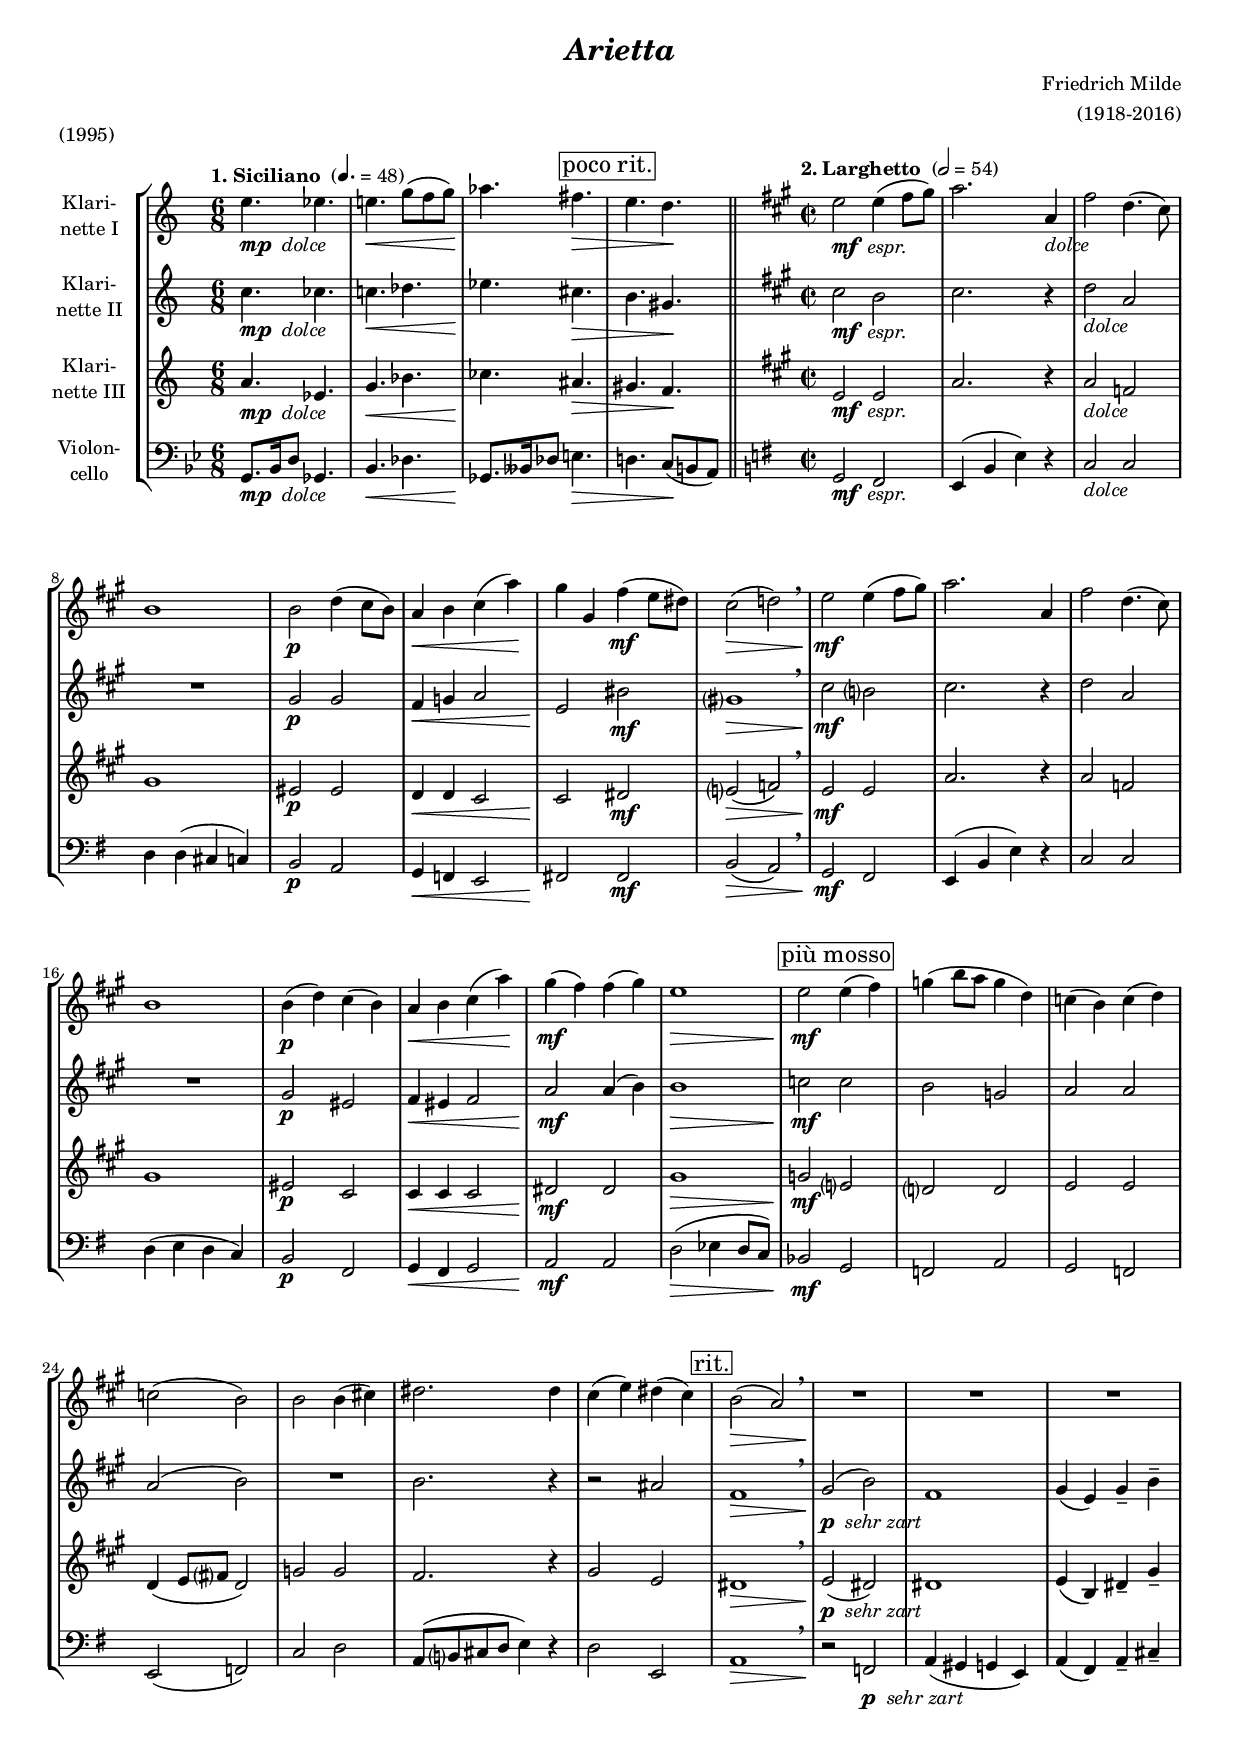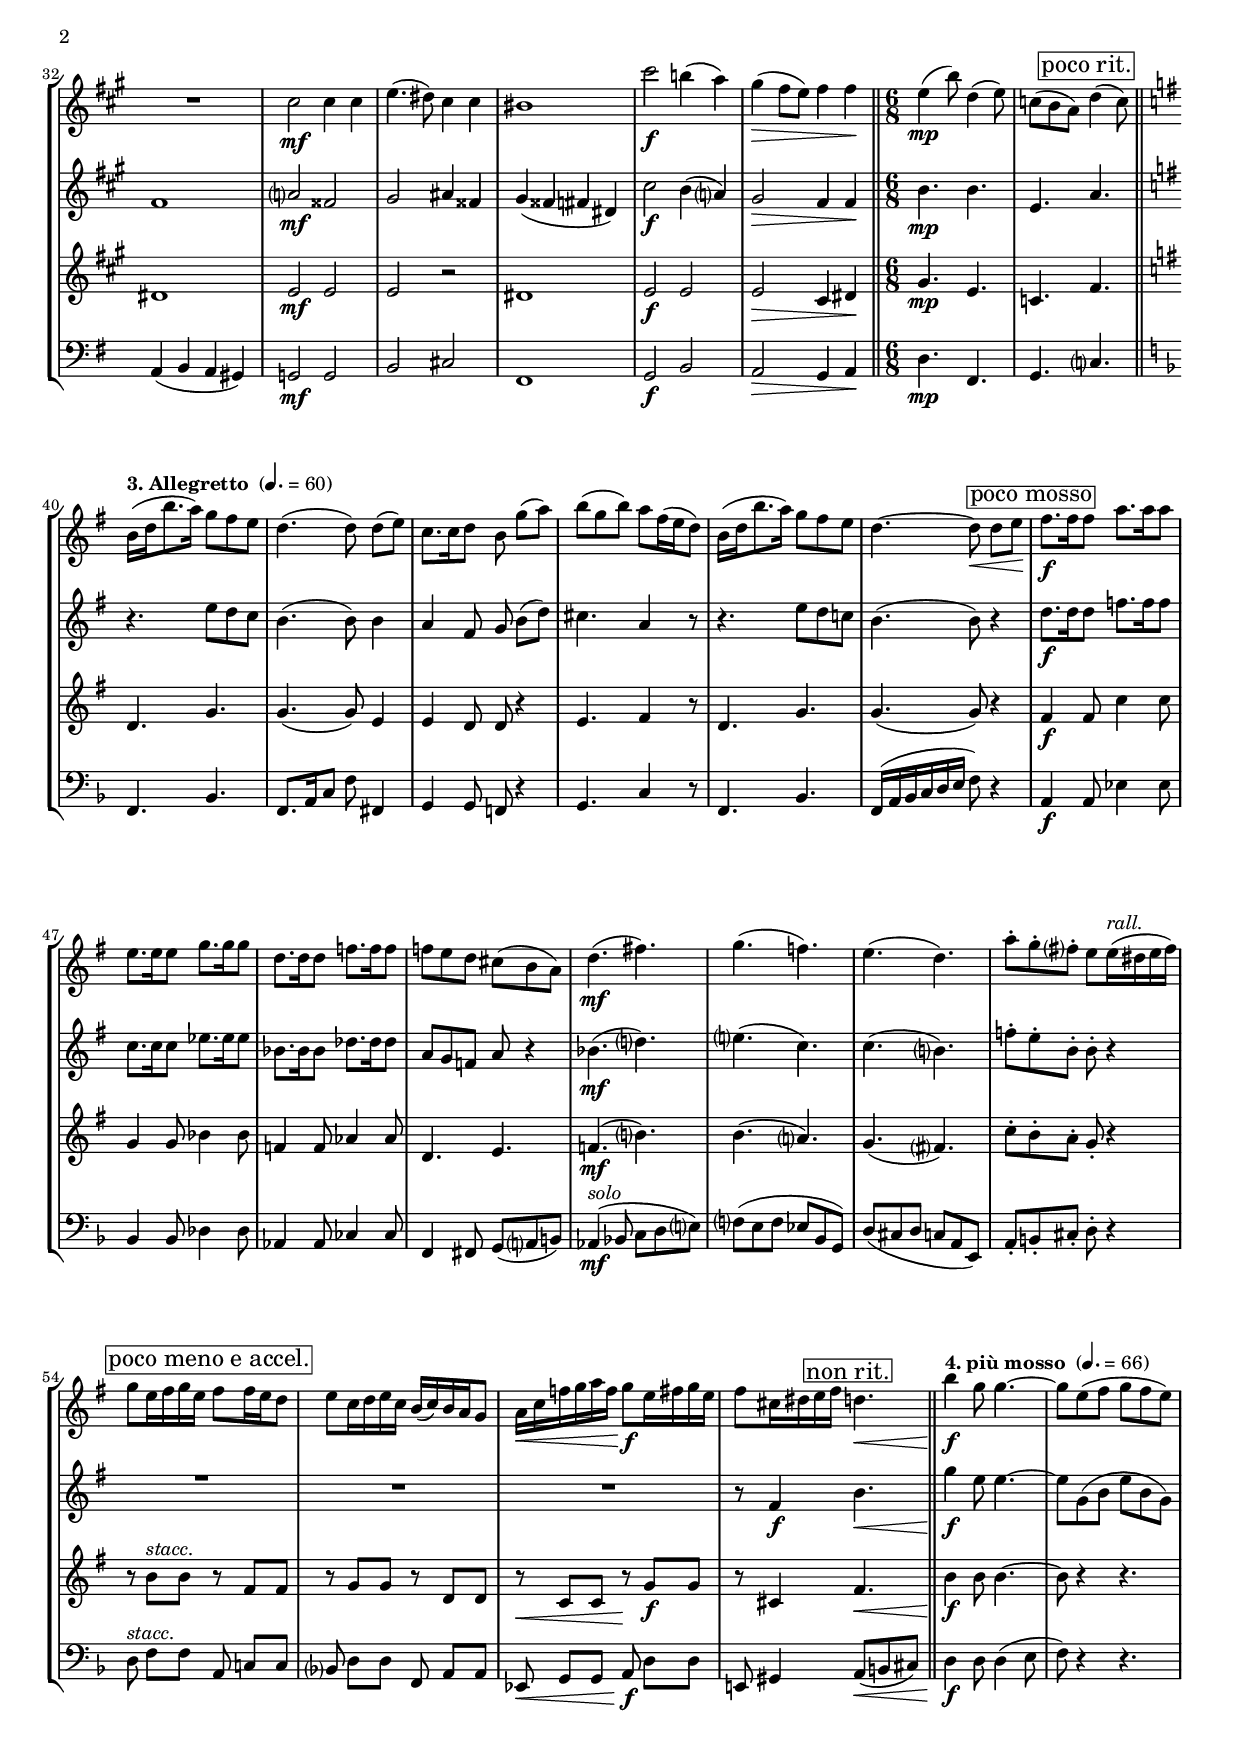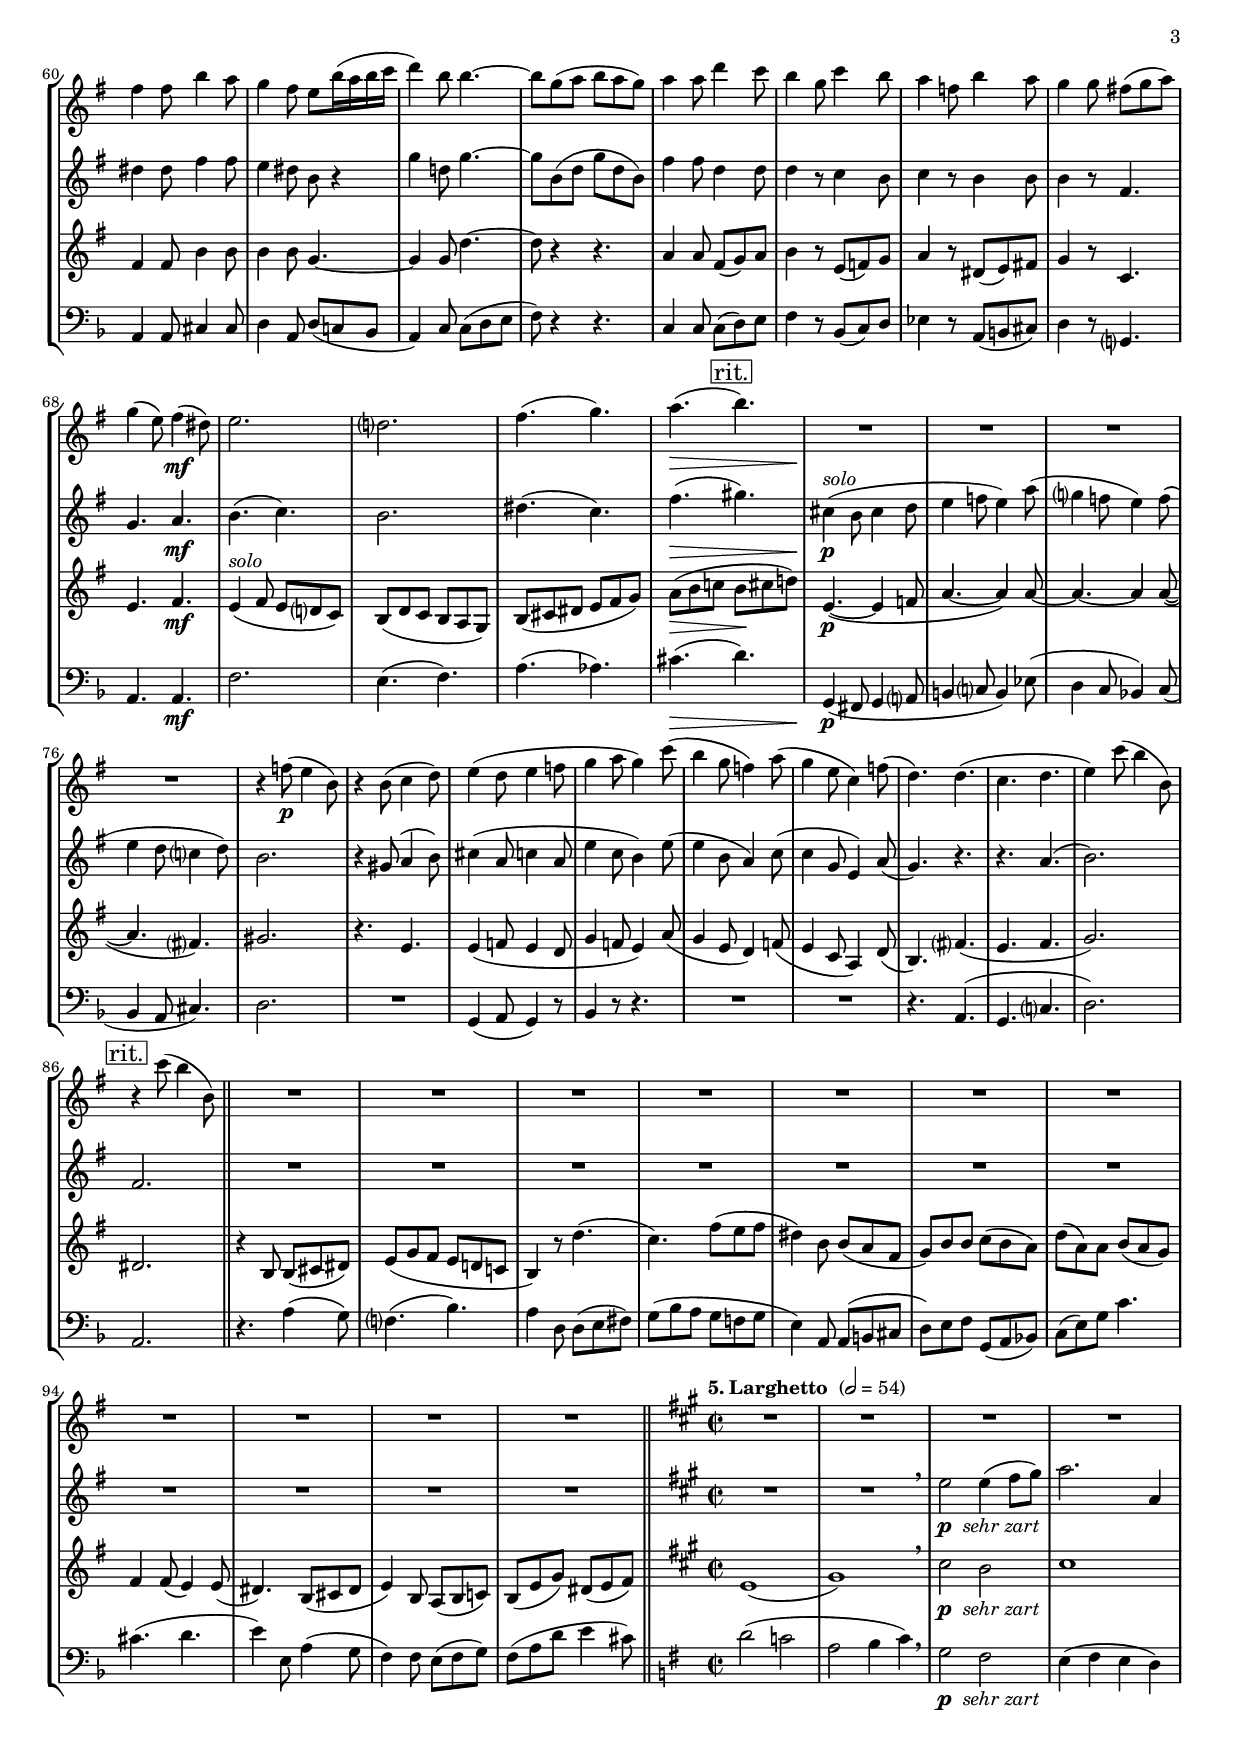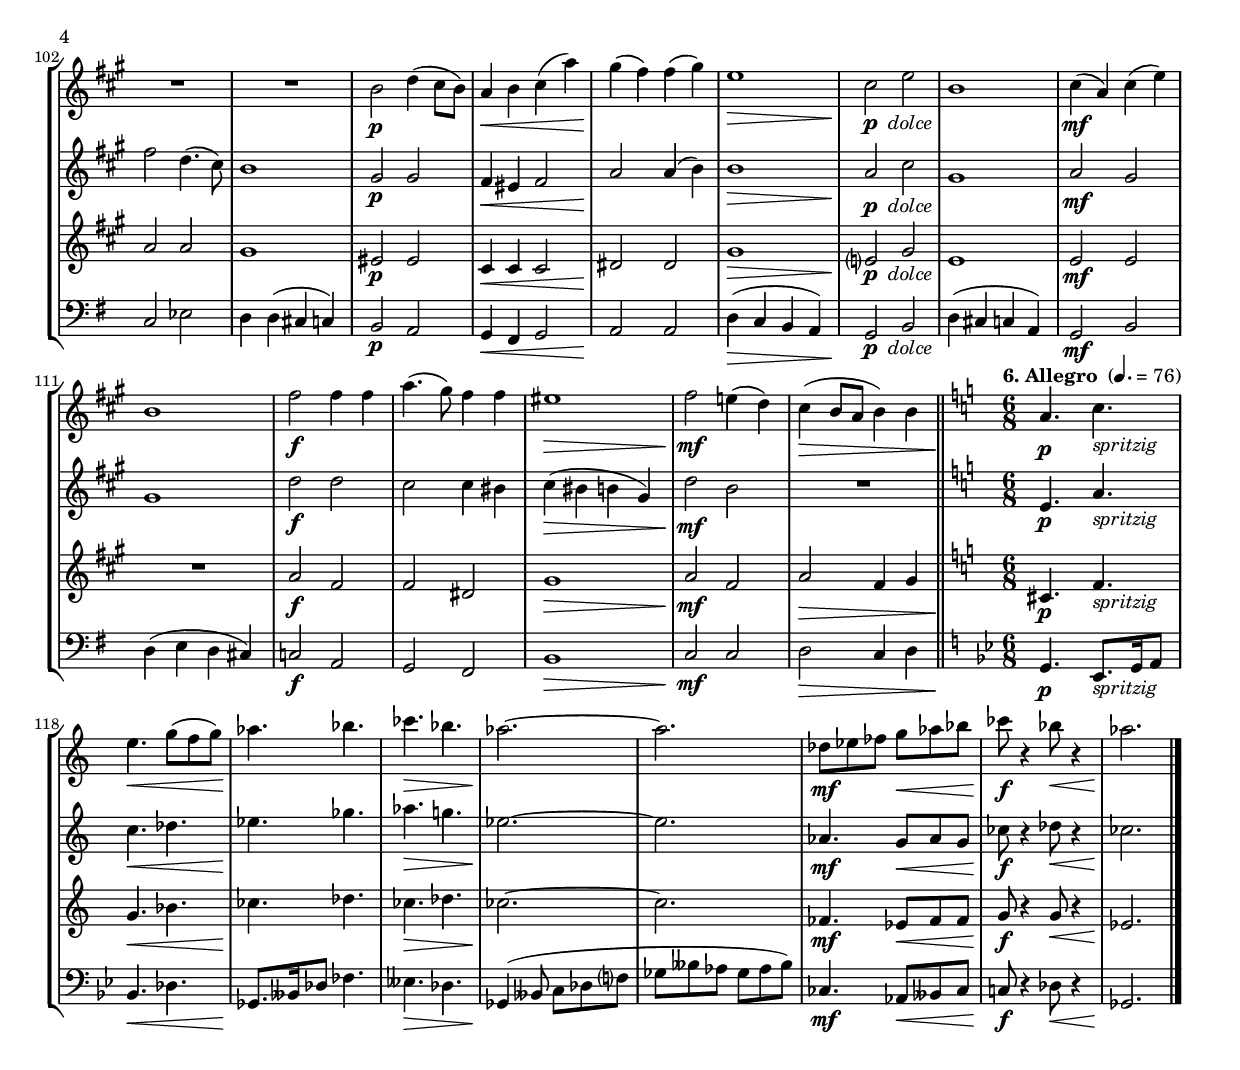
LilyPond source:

\version "2.18.2"
\include "deutsch.ly"
  
#(set-global-staff-size 16.725)

\header {
  title     = \markup \bold \italic "Arietta"
  composer  = "Friedrich Milde"
  arranger  = "(1918-2016)"
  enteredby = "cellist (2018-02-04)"
  piece     = "(1995)"
}

voiceconsts = {
  \key c \major
  \clef "treble"
%  \numericTimeSignature
  \compressFullBarRests
  % Set default beaming for all staves
% \set Timing.beamExceptions = #'()
% \set Timing.baseMoment     = #(ly:make-moment 1 4)
% \set Timing.beatStructure  = #'(1 1 1)
}

micl = "clarinet"
mifl = "flute"
miob = "oboe"
mifh = "french horn"
misx = "tenor sax"
mist = "string ensemble 1"
miba = "cello"

dolc  = \markup \italic "dolce"
mfesp = \markup { \dynamic mf \italic " espr." }
mpdol = \markup { \dynamic mp \italic " dolce" }
nrit  = \mark \markup \box "non rit."
pdol  = \markup { \dynamic p \italic " dolce" }
pimo  = \mark \markup \box "più mosso"
pmea  = \mark \markup \box "poco meno e accel."
pomo  = \mark \markup \box "poco mosso"
prit  = \mark \markup \box "poco rit."
psz   = \markup { \dynamic p \italic " sehr zart" }
rall  = \markup \italic "rall."
rit   = \mark \markup \box "rit."
solo  = \markup \italic "solo"
sprt  = \markup \italic "spritzig"
stacc = \markup \italic "stacc."

introa = {           \tempo "1. Siciliano "   4.=48 \time 6/8 }
introb = { \bar "||" \tempo "2. Larghetto "    2=54 \key a \major \time 2/2 }
introc = { \bar "||" \tempo "3. Allegretto "  4.=60 \key g \major }
introd = { \bar "||" \tempo "4. più mosso "   4.=66 }
introe = { \bar "||" \tempo "5. Larghetto "    2=54 \key a \major \time 2/2 }
introf = { \bar "||" \tempo "6. Allegro "     4.=76 \key a \minor \time 6/8 }

va = \relative c'' {
  \voiceconsts

  \introa
  e4._\mpdol es
  e!\< g8( f g)\!
  as4. fis\> \prit
  e d\!
  \introb
  e2_\mfesp e4( fis8 gis)
  a2. a,4_\dolc
  fis'2 d4.( cis8)
  h1

  h2\p d4( cis8 h)
  a4\< h cis( a')\!
  gis gis, fis'(\mf e8 dis)
  cis2(\> d!) \breathe
  e\!\mf e4( fis8 gis)
  a2. a,4
  fis'2 d4.( cis8)
  h1
  h4(\p d) cis( h)

  a\< h cis( a')\!
  gis(\mf fis) fis( gis)
  e1\>
  e2\!\mf \pimo e4( fis)
  g( h8 a g4 d)
  c( h) c( d)
  c2( h)
  h h4( cis!)
  dis2. dis4

  cis( e) dis( cis) \rit
  h2(\> a) \breathe
  R1*4\!
  cis2\mf cis4 cis
  e4.( dis8) cis4 cis
  his1

  cis'2\f h!4( a)
  gis(\> fis8 e) fis4 fis\! \bar "||" \time 6/8
  e(\mp h'8) d,4( e8)
  c( h a) \prit d4( c8)
  \introc
  h16( d h'8. a16) g8 fis e
  d4.( d8) d[( e)]
  c8. c16 d8 h g'[( a)]

  h( g h) a fis16( e d8)
  h16( d h'8. a16) g8 fis e
  d4.~ d8\< d[ e]\! \pomo
  fis8.\f fis16 fis8 a8. a16 a8
  e8. e16 e8 g8. g16 g8
  d8. d16 d8 f8. f16 f8
  f e d cis( h a)

  d4.(\mf fis!)
  g( f)
  e( d)
  a'8-. g-. fis?-. e e16(^\rall dis e fis)
  g8 e16 fis g e \pmea fis8 fis16 e d8
  e c16 d e c h( c) h a g8

  a16\< c f g a f\! g8\f e16 fis g e
  fis8 cis16 dis e fis \nrit d4.\<
  
  \introd
  h'4\!\f g8 g4.~
  g8 e( fis g fis e)
  fis4 fis8 h4 a8
  g4 fis8 e h'16( a h c
  d4) h8 h4.~

  h8 g( a h a g)
  a4 a8 d4 c8
  h4 g8 c4 h8
  a4 f8 h4 a8
  g4 g8 fis!( g a)
  g4( e8) fis4(\mf dis8)
  e2.
  d?

  fis4.( g)
  a(\> \rit h)
  R2.*4\!
  r4 f8(\p e4 h8)
  r4 h8( c4 d8)

  e4( d8 e4 f8
  g4 a8 g4) c8(
  h4 g8 f4) a8(
  g4 e8 c4) f8(
  d4.) d(
  c d
  e4) c'8( h4 h,8) \rit
  r4 c'8( h4 h,8) \bar "||"
  R2.*11

  \introe
  R1*6
  h2\p d4( cis8 h)
  a4\< h cis( a')
  gis(\! fis) fis( gis)

  e1\>
  cis2\!_\pdol e
  h1
  cis4(\mf a) cis( e)
  h1
  fis'2\f fis4 fis
  a4.( gis8) fis4 fis
  eis1\>
  fis2\!\mf e!4( d)
  cis(\> h8 a h4) h

  \introf
  a4.\!\p c_\sprt
  e\< g8( f g)
  as4.\! b
  ces\> b
  as2.~\!
  as
  des,8\mf es fes g\< as b
  ces\!\f r4 b8\< r4
  as2.\! \bar "|."
}

vb = \relative c'' {
  \voiceconsts

  \introa
  c4._\mpdol ces
  c!\< des
  es\! cis\> \prit
  h gis\!
  \introb
  cis2_\mfesp h
  cis2. r4
  d2_\dolc a
  R1

  gis2\p gis
  fis4\< g a2
  e\! his'\mf
  gis?1\> \breathe
  cis2\!\mf h?
  cis2. r4
  d2 a
  R1
  gis2\p eis

  fis4\< eis fis2
  a\!\mf a4( h)
  h1\>
  c2\!\mf \pimo c
  h g
  a a
  a( h)
  R1
  h2. r4

  r2 ais \rit
  fis1\> \breathe
  gis2(\!_\psz h)
  fis1
  gis4( e) gis-- h--
  fis1
  a?2\mf fisis
  gis ais4 fisis
  gis( fisis fis dis)

  cis'2\f h4( a?)
  gis2\> fis4 fis\! \bar "||" \time 6/8
  h4.\mp h
  e, \prit a
  \introc
  r e'8 d c
  h4.( h8) h4
  a fis8 g h[( d)]

  cis4. a4 r8
  r4. e'8 d c!
  h4.( h8) r4 \pomo
  d8.\f d16 d8 f8. f16 f8
  c8. c16 c8 es8. es16 es8
  b8. b16 b8 des8. des16 des8
  a g f a r4

  b4.(\mf d?)
  e?( c)
  c( h?)
  f'8-. e-. h-. h-. r4
  << R2. \\ { s4. \pmea s } >>
  R2.*2
  r8 fis4\f \nrit h4.\<

  \introd
  g'4\!\f e8 e4.~
  e8 g,( h e h g)
  dis'4 dis8 fis4 fis8
  e4 dis8 h r4
  g' d!8 g4.~

  g8 h,( d g d h)
  fis'4 fis8 d4 d8
  d4 r8 c4 h8
  c4 r8 h4 h8
  h4 r8 fis4.
  g a\mf
  h( c)
  h2.

  dis4.( c)
  fis(\> \rit gis)
  cis,4(\p^\solo h8 cis4 d8
  e4 f8 e4) a8(
  g?4 f8 e4) f8(
  e4 d8 c?4 d8)
  h2.
  r4 gis8( a4 h8)

  cis4( a8 c4 a8
  e'4 c8 h4) e8(
  e4 h8 a4) c8(
  c4 g8 e4) a8(
  g4.) r
  r a(
  h2.) \rit
  fis \bar "||"
  R2.*11

  \introe
  R1*2 \breathe
  e'2_\psz e4( fis8 gis)
  a2. a,4
  fis'2 d4.( cis8)
  h1
  gis2\p gis
  fis4\< eis fis2
  a\! a4( h)

  h1\>
  a2\!_\pdol cis
  gis1
  a2\mf gis
  gis1
  d'2\f d
  cis cis4 his
  cis(\> his h gis)
  d'2\!\mf h
  R1

  \introf
  e,4.\p a_\sprt
  c\< des
  es\! ges
  as\> g!
  es2.~\!
  es
  as,4.\mf g8\< as g
  ces\!\f r4 des8\< r4
  ces2.\! \bar "|."
}

vc = \relative c'' {
  \voiceconsts

  \introa
  a4._\mpdol es
  g\< b
  ces\! ais\> \prit
  gis f\!
  \introb
  e2_\mfesp e
  a2. r4
  a2_\dolc f
  gis1

  eis2\p eis
  d4\< d cis2
  cis\! dis\mf
  e?(\> f) \breathe
  e\!\mf e
  a2. r4
  a2 f
  gis1
  eis2\p cis

  cis4\< cis cis2
  dis\!\mf dis
  gis1\>
  g!2\!\mf \pimo e?
  d? d
  e e
  d4( e8 fis? d2)
  g g
  fis2. r4

  gis2 e \rit
  dis1\> \breathe
  e2(\!_\psz dis)
  dis1
  e4( h) dis-- gis--
  dis1
  e2\mf e
  e r
  dis1

  e2\f e
  e\> cis4 dis\! \bar "||" \time 6/8
  gis4.\mp e
  c \prit fis
  \introc
  d g
  g( g8) e4
  e d8 d r4

  e4. fis4 r8
  d4. g
  g( g8) r4 \pomo
  fis\f fis8 c'4 c8
  g4 g8 b4 b8
  f4 f8 as4 as8
  d,4. e

  f(\mf h?)
  h( a?)
  g( fis?)
  c'8-. h-. a-. g-. r4
  r8 h^\stacc h \pmea r fis fis
  r g g r d d

  r\< c c r\! g'\f g
  r cis,4 \nrit fis4.\<
  \introd
  h4\!\f h8 h4.~
  h8 r4 r4.
  fis4 fis8 h4 h8
  h4 h8 g4.~
  g4 g8 d'4.~

  d8 r4 r4.
  a4 a8 fis( g) a
  h4 r8 e,( f) g
  a4 r8 dis,( e) fis!
  g4 r8 c,4.
  e fis\mf
  e4(^\solo fis8 e d? c)
  h( d c h a g)

  h( cis dis e fis g)
  a(\> h c! h\! cis d!)
  e,4.(~\p e4 f8
  a4.~ a4) a8~
  a4.~ a4 a8(~
  a4. fis?)
  gis2.
  r4. e

  e4( f8 e4 d8
  g4 f8 e4) a8(
  g4 e8 d4) f8(
  e4 c8 a4) d8(
  h4.) fis'?(
  e fis
  g2.) \rit
  dis \bar "||"
  r4 h8 h( cis dis)

  e( g fis e d! c!
  h4) r8 d'4.(
  c) fis8( e fis
  dis4) h8 h( a fis
  g) h h c( h a)
  d( a) a h( a g)
  fis4 fis8( e4) e8(
  dis4.) h8( cis dis
  e4) h8 a( h c!)

  h( e g) dis( e fis)
  \introe
  e1(
  gis) \breathe
  cis2_\psz h
  cis1
  a2 a
  gis1
  eis2\p eis
  cis4\< cis cis2
  dis\! dis

  gis1\>
  e?2\!_\pdol gis
  e1
  e2\mf e
  R1
  a2\f fis
  fis dis
  gis1\>
  a2\!\mf fis
  a\> fis4 gis

  \introf
  cis,4.\!\p f_\sprt
  g\< b
  ces\! des
  ces\> des
  ces2.~\!
  ces
  fes,4.\mf es8\< fes fes
  g\!\f r4 g8\< r4
  es2.\! \bar "|."
}

vd = \relative c' {
  \voiceconsts
  \clef "bass"
  
  \introa
  a8._\mpdol c16 e8 as,4.
  c\< es
  as,8.\! ces16 es8 fis4.\> \prit
  e! d8(\! cis h)
  \introb
  a2_\mfesp gis
  fis4( cis' fis) r
  d2_\dolc d
  e4 e( dis d)

  cis2\p h
  a4\< g fis2
  gis!\! gis\mf
  cis(\> h) \breathe
  a\!\mf gis
  fis4( cis' fis) r
  d2 d
  e4( fis e d)
  cis2\p gis

  a4\< gis a2
  h\!\mf h
  e(\> f4 e8 d)
  c2\!\mf \pimo a
  g h
  a g
  fis( g)
  d' e
  h8( cis? dis e fis4) r

  e2 fis, \rit
  h1\> \breathe
  r2\! g_\psz
  h4( ais a fis)
  h( gis) h-- dis--
  h( cis h ais)
  a!2\mf a
  cis dis
  gis,1

  a2\f cis
  h\> a4 h\! \bar "||" \time 6/8
  e4.\mp gis,
  a \prit d?
  \introc
  g, c
  g8. h16 d8 g gis,4
  a a8 g! r4

  a4. d4 r8
  g,4. c
  g16( h c d e fis g8) r4 \pomo
  h,\f h8 f'4 f8
  c4 c8 es4 es8
  b4 b8 des4 des8
  g,4 gis8 a( h? cis)

  b4(\mf^\solo c!8 d e fis?)
  g?( fis g f c a)
  e'( dis e d h fis)
  h-. cis-. dis-. e-. r4
  e8^\stacc g[ g] \pmea h, d![ d]
  c? e[ e] g, h[ h]

  f\< a[ a] h\!\f e[ e]
  fis,! ais4 \nrit h8(\< cis dis)
  \introd
  e4\!\f e8 e4( fis8
  g) r4 r4.
  h,4 h8 dis4 dis8
  e4 h8 e( d! c
  h4) d8 d( e fis

  g) r4 r4.
  d4 d8 d( e) fis
  g4 r8 c,( d) e
  f4 r8 h,( cis dis)
  e4 r8 a,?4.
  h h\mf
  g'2.
  fis4.( g)

  h( b)
  dis(\> \rit e)
  a,,4(\!\p gis8 a4 h?8
  cis4 d?8 cis4) f8(
  e4 d8 c!4) d8(
  c4 h8 dis4.)
  e2.
  R

  a,4( h8 a4) r8
  c4 r8 r4.
  R2.*2
  r4. h(
  a d?
  e2.) \rit
  h \bar "||"
  r4. h'4( a8)

  g?4.( c)
  h4 e,8 e( fis gis)
  a( c h a g! a
  fis4) h,8 h( cis dis
  e) fis g a,( h c!)
  d( fis) a d4.
  dis( e
  fis4) fis,8 h4( a8
  g4) g8 fis( g a)

  g( h e fis4 dis8)
  \introe
  e2( d!
  h cis4 d) \breathe
  a2_\psz gis
  fis4( gis fis e)
  d2 f
  e4 e( dis d)
  cis2\p h
  a4\< gis a2
  h\! h

  e4(\> d cis h)
  a2\!_\pdol cis
  e4( dis d h)
  a2\mf cis
  e4( fis e dis)
  d!2\f h
  a gis
  cis1\>
  d2\!\mf d
  e\> d4 e

  \introf
  a,4.\!\p f8._\sprt a16 h8
  c4.\< es
  as,8.\! ces16 es8 ges4.
  fes\> es
  as,4(\! ces8 d es g?
  as ces b as b ces)
  des,4.\mf b8\< ces des
  d!\!\f r4 es8\< r4
  as,2.\! \bar "|."
}


music = \new StaffGroup <<
      \new Staff {
	\set Staff.midiInstrument = \micl
	\set Staff.instrumentName = \markup \center-column { "Klari-" "nette I" }
	\transpose c c { \va }
      }

      \new Staff {
	\set Staff.midiInstrument = \micl
	\set Staff.instrumentName = \markup \center-column { "Klari-" "nette II" }
	\transpose c c { \vb }
      }

      \new Staff {
	\set Staff.midiInstrument = \micl
	\set Staff.instrumentName = \markup \center-column { "Klari-" "nette III" }
	\transpose c c { \vc }
      }

      \new Staff {
	\set Staff.midiInstrument = \miba
	\set Staff.instrumentName = \markup \center-column { "Violon-" "cello" }
	\transpose c b,, { \vd }
      }
>>

\book {
  \score {
    \music
    \layout {}
  }

  \score {
    \unfoldRepeats \music

    \midi {
      \context {
        \Score
      }
    }
  }
}
